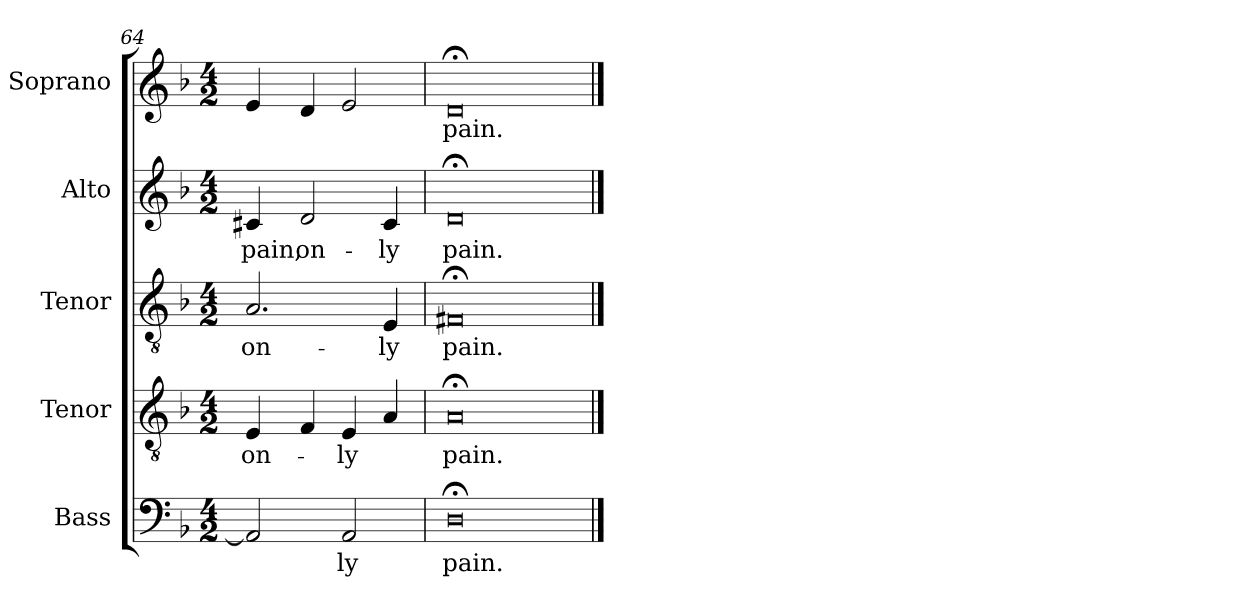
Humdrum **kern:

**kern	**text	**kern	**text	**kern	**text	**kern	**text	**kern	**text
*part5	*part5	*part4	*part4	*part3	*part3	*part2	*part2	*part1	*part1
*staff5	*staff5	*staff4	*staff4	*staff3	*staff3	*staff2	*staff2	*staff1	*staff1
*I"Bass	*	*I"Tenor	*	*I"Tenor	*	*I"Alto	*	*I"Soprano	*
*I'B.	*	*I'T.	*	*I'T.	*	*I'A.	*	*I'S.	*
*clefF4	*	*clefGv2	*	*clefGv2	*	*clefG2	*	*clefG2	*
*	*	*ITrd7c12	*	*ITrd7c12	*	*	*	*	*
*k[b-]	*	*k[b-]	*	*k[b-]	*	*k[b-]	*	*k[b-]	*
*F:	*	*F:	*	*F:	*	*F:	*	*F:	*
*M4/2	*	*M4/2	*	*M4/2	*	*M4/2	*	*M4/2	*
=64	=64	=64	=64	=64	=64	=64	=64	=64	=64
!	!	!	!LO:LY:b:color=#000000	!	!	!	!	!	!
!	!	!	!	!	!LO:LY:b:color=#000000	!	!	!	!
!	!	!	!	!	!	!	!LO:LY:b:color=#000000	!	!
2AAi/]	.	4EEi/	on-	2.AAi/	on-	4c#Xi/	pain,	4ei/	.
!	!	!	!	!	!	!	!LO:LY:b:color=#000000	!	!
.	.	4FFi/	.	.	.	2di/	on-	4di/	.
!	!LO:LY:b:color=#000000	!	!	!	!	!	!	!	!
!	!	!	!LO:LY:b:color=#000000	!	!	!	!	!	!
2AAi/	-ly	4EEi/	-ly	.	.	.	.	2ei/	.
!	!	!	!	!	!LO:LY:b:color=#000000	!	!	!	!
!	!	!	!	!	!	!	!LO:LY:b:color=#000000	!	!
.	.	4AAi/	.	4EEi/	-ly	4c#i/	-ly	.	.
=65	=65	=65	=65	=65	=65	=65	=65	=65	=65
!	!LO:LY:b:color=#000000	!	!	!	!	!	!	!	!
!	!	!	!LO:LY:b:color=#000000	!	!	!	!	!	!
!	!	!	!	!	!LO:LY:b:color=#000000	!	!	!	!
!	!	!	!	!	!	!	!LO:LY:b:color=#000000	!	!
!	!	!	!	!	!	!	!	!	!LO:LY:b:color=#000000
0D;i	pain.	0AA;i	pain.	0FF#X;i	pain.	0d;i	pain.	0d;i	pain.
==	==	==	==	==	==	==	==	==	==
*-	*-	*-	*-	*-	*-	*-	*-	*-	*-
